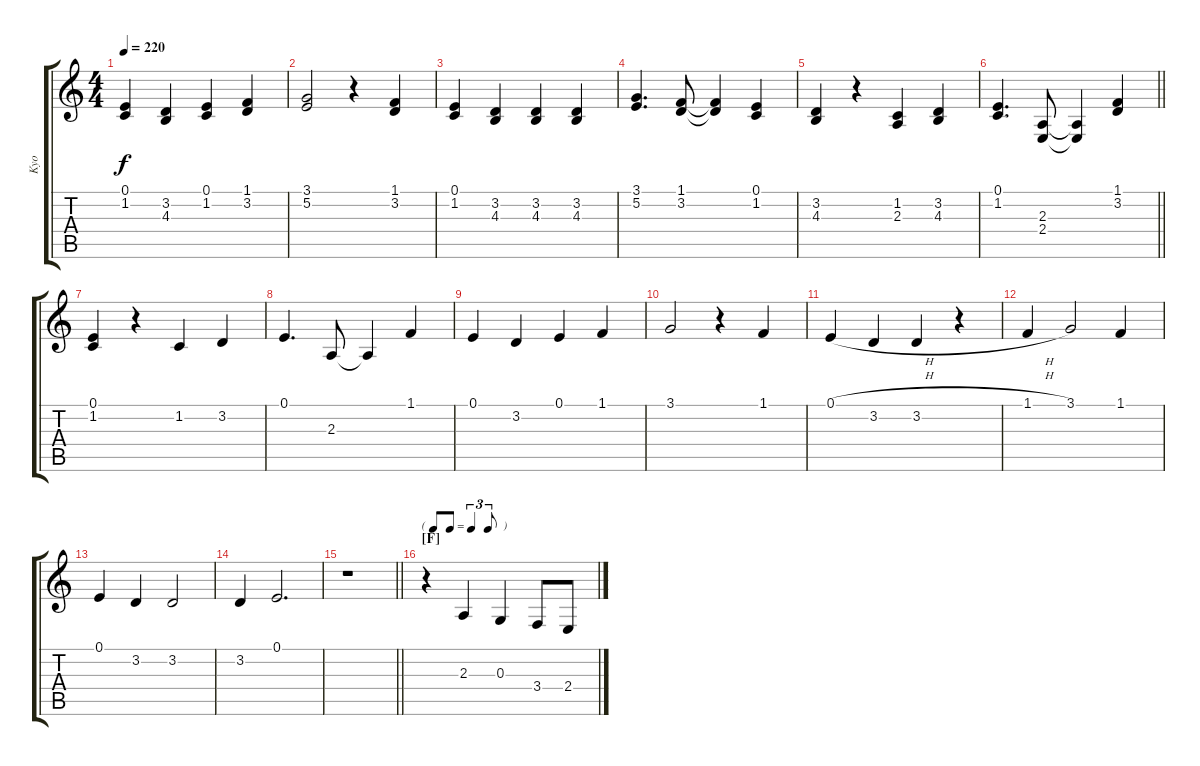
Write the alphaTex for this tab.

\track ("Kyo" "Kyo") {instrument fx5brightness}
\staff {score tabs}
\tuning (E4 B3 G3 D3 A2 E2) {hide}
\ts (4 4)
\tempo 220
\clef g2
\ks c
(0.1 1.2).4{dy f} (3.2 4.3).4 (0.1 1.2).4 (1.1 3.2).4 |
(3.1 5.2).2 r.4 (1.1 3.2).4 |
(0.1 1.2).4 (3.2 4.3).4 (3.2 4.3).4 (3.2 4.3).4 |
(3.1 5.2).4{d} (1.1 3.2).8 (1.1{t} 3.2{t}).4 (0.1 1.2).4 |
(3.2 4.3).4 r.4 (1.2 2.3).4 (3.2 4.3).4 |
\barLineRight lightlight
(0.1 1.2).4{d} (2.3 2.4).8 (2.3{t} 2.4{t}).4 (1.1 3.2).4 |
(0.1 1.2).4 r.4 1.2.4 3.2.4 |
0.1.4{d} 2.3.8 2.3{t}.4 1.1.4 |
0.1.4 3.2.4 0.1.4 1.1.4 |
3.1.2 r.4 1.1.4 |
0.1{h}.4 3.2.4 3.2.4 r.4 |
1.1{h}.4 3.1.2 1.1.4 |
0.1.4 3.2.4 3.2.2 |
3.2.4 0.1.2{d} |
\barLineRight lightlight
r.1 |
\tf triplet8th
\section ("" "[F]")
r.4{volume 13} 2.3.4 0.3.4 3.4.8 2.4.8
